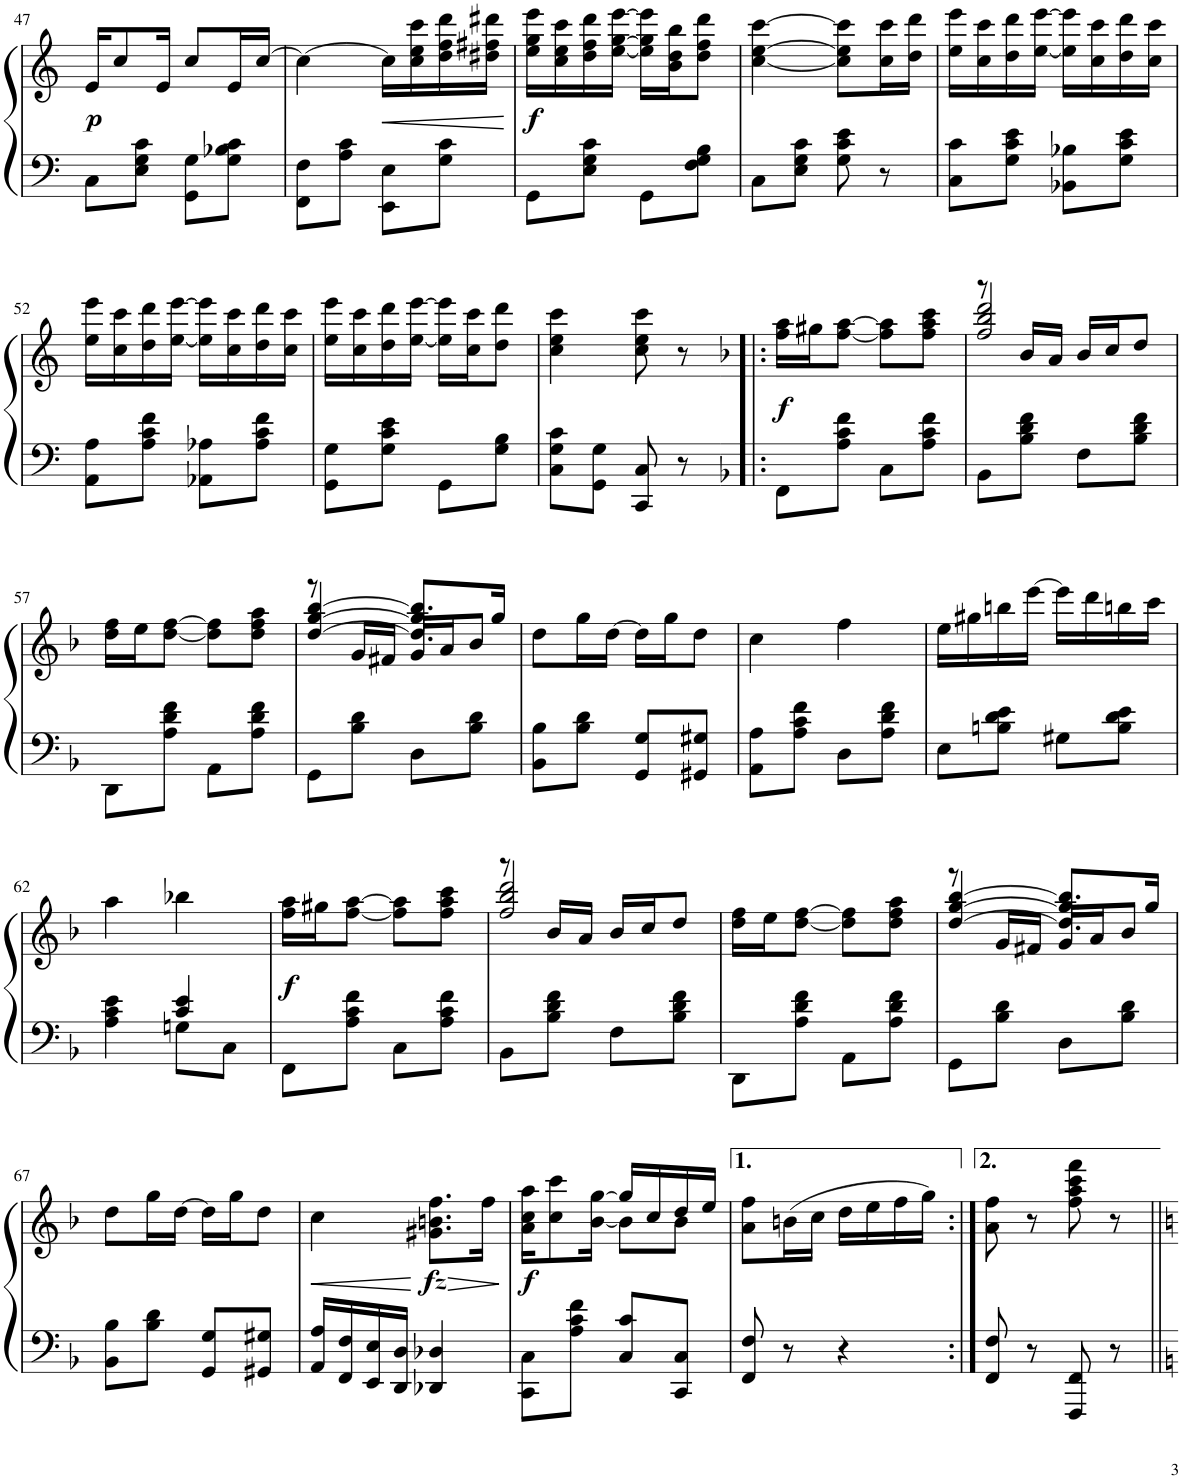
**kern	**kern	**dynam
*part1	*part1	*part1
*staff2	*staff1	*staff1/2
*I"Piano	*	*
*I'Pno.	*	*
!!LO:PB:g=z
*clefF4	*clefG2	*
*k[]	*k[]	*
*M2/4	*M2/4	*
=47	=47	=47
!	!	!LO:DY:b
8C\L	16e/KL	p
.	8cc/	.
8E\ 8G\ 8c\J	.	.
.	16e/Jk	.
8GG\ 8G\L	8cc/L	.
8G\ 8B-X\ 8c\J	16e/L	.
.	[16cc/JJ	.
=48	=48	=48
8FF\ 8F\L	4cc\_	.
8A\ 8c\J	.	.
!	!	!LO:HP:b
8EE\ 8E\L	16cc\LL]	<
.	16cc\ 16ee\ 16ccc\	.
8G\ 8c\J	16dd\ 16ff\ 16ddd\	.
.	16dd#X\ 16ff#X\ 16ddd#X\JJ	.
.	.	[
=49	=49	=49
!	!	!LO:DY:b
8GG\L	16ee\ 16gg\ 16eee\LL	f
.	16cc\ 16ee\ 16ccc\	.
8E\ 8G\ 8c\J	16dd\ 16ff\ 16ddd\	.
.	[16ee\ [16gg\ [16eee\JJ	.
8GG\L	16ee\] 16gg\] 16eee\]LL	.
.	16b\ 16dd\ 16bb\J	.
8F\ 8G\ 8B\J	8dd\ 8ff\ 8ddd\J	.
=50	=50	=50
8C\L	[4cc\ [4ee\ [4ccc\	.
8E\ 8G\ 8c\J	.	.
8G\ 8c\ 8e\	8cc\] 8ee\] 8ccc\]L	.
8r	16cc\ 16ccc\L	.
.	16dd\ 16ddd\JJ	.
=51	=51	=51
8C\ 8c\L	16ee\ 16eee\LL	.
.	16cc\ 16ccc\	.
8G\ 8c\ 8e\J	16dd\ 16ddd\	.
.	[16ee\ [16eee\JJ	.
8BB-X\ 8B-X\L	16ee\] 16eee\]LL	.
.	16cc\ 16ccc\	.
8G\ 8c\ 8e\J	16dd\ 16ddd\	.
.	16cc\ 16ccc\JJ	.
!!LO:LB:g=z
=52	=52	=52
8AA\ 8A\L	16ee\ 16eee\LL	.
.	16cc\ 16ccc\	.
8A\ 8c\ 8f\J	16dd\ 16ddd\	.
.	[16ee\ [16eee\JJ	.
8AA-X\ 8A-X\L	16ee\] 16eee\]LL	.
.	16cc\ 16ccc\	.
8A-\ 8c\ 8f\J	16dd\ 16ddd\	.
.	16cc\ 16ccc\JJ	.
=53	=53	=53
8GG\ 8G\L	16ee\ 16eee\LL	.
.	16cc\ 16ccc\	.
8G\ 8c\ 8e\J	16dd\ 16ddd\	.
.	[16ee\ [16eee\JJ	.
8GG\L	16ee\] 16eee\]LL	.
.	16cc\ 16ccc\J	.
8G\ 8B\J	8dd\ 8ddd\J	.
=54	=54	=54
8C\ 8G\ 8c\L	4cc\ 4ee\ 4ccc\	.
8GG\ 8G\J	.	.
8CC/ 8C/	8cc\ 8ee\ 8ccc\	.
8r	8r	.
=55!|:	=55!|:	=55!|:
*k[b-]	*k[b-]	*
!	!	!LO:DY:b
8FF\L	16ff\ 16aa\LL	f
.	16gg#X\J	.
8A\ 8c\ 8f\J	[8ff\ [8aa\J	.
8C\L	8ff\] 8aa\]L	.
8A\ 8c\ 8f\J	8ff\ 8aa\ 8ccc\J	.
=56	=56	=56
*	*^	*
8BB-\L	8r	2ff/ 2bb-/ 2ddd/	.
8B-\ 8d\ 8f\J	16b-/LL	.	.
.	16a/JJ	.	.
8F\L	16b-/LL	.	.
.	16cc/J	.	.
8B-\ 8d\ 8f\J	8dd/J	.	.
*	*v	*v	*
!!LO:LB:g=z
=57	=57	=57
8DD\L	16dd\ 16ff\LL	.
.	16ee\J	.
8A\ 8d\ 8f\J	[8dd\ [8ff\J	.
8AA\L	8dd\] 8ff\]L	.
8A\ 8d\ 8f\J	8dd\ 8ff\ 8aa\J	.
=58	=58	=58
*	*^	*
8GG\L	8r	[>4dd/ [>4gg/ [>4bb-/	.
8B-\ 8d\J	16g/LL	.	.
.	16f#X/JJ	.	.
8D\L	16g/LL	8.dd/] 8.gg/] 8.bb-/]L	.
.	16a/J	.	.
8B-\ 8d\J	8b-/J	.	.
.	.	16gg/Jk	.
*	*v	*v	*
=59	=59	=59
8BB-\ 8B-\L	8dd\L	.
8B-\ 8d\J	16gg\L	.
.	[16dd\JJ	.
8GG/ 8G/L	16dd\LL]	.
.	16gg\J	.
8GG#X/ 8G#X/J	8dd\J	.
=60	=60	=60
8AA\ 8A\L	4cc\	.
8A\ 8c\ 8f\J	.	.
8D\L	4ff\	.
8A\ 8d\ 8f\J	.	.
=61	=61	=61
8E\L	16ee\LL	.
.	16gg#X\	.
8Bn\ 8d\ 8e\J	16bbn\	.
.	[16eee\JJ	.
8G#X\L	16eee\LL]	.
.	16ddd\	.
8B\ 8d\ 8e\J	16bbn\	.
.	16ccc\JJ	.
!!LO:LB:g=z
=62	=62	=62
*^	*	*
4A\ 4c\ 4e\	4ryy	4aa\	.
4c/ 4e/	8Gn\L	4bb-X\	.
.	8C\J	.	.
=63	=63	=63	=63
!	!	!	!LO:DY:b
*v	*v	*	*
8FF\L	16ff\ 16aa\LL	f
.	16gg#X\J	.
8A\ 8c\ 8f\J	[8ff\ [8aa\J	.
8C\L	8ff\] 8aa\]L	.
8A\ 8c\ 8f\J	8ff\ 8aa\ 8ccc\J	.
=64	=64	=64
*	*^	*
8BB-\L	8r	2ff/ 2bb-/ 2ddd/	.
8B-\ 8d\ 8f\J	16b-/LL	.	.
.	16a/JJ	.	.
8F\L	16b-/LL	.	.
.	16cc/J	.	.
8B-\ 8d\ 8f\J	8dd/J	.	.
*	*v	*v	*
=65	=65	=65
8DD\L	16dd\ 16ff\LL	.
.	16ee\J	.
8A\ 8d\ 8f\J	[8dd\ [8ff\J	.
8AA\L	8dd\] 8ff\]L	.
8A\ 8d\ 8f\J	8dd\ 8ff\ 8aa\J	.
=66	=66	=66
*	*^	*
8GG\L	8r	[>4dd/ [>4gg/ [>4bb-/	.
8B-\ 8d\J	16g/LL	.	.
.	16f#X/JJ	.	.
8D\L	16g/LL	8.dd/] 8.gg/] 8.bb-/]L	.
.	16a/J	.	.
8B-\ 8d\J	8b-/J	.	.
.	.	16gg/Jk	.
*	*v	*v	*
!!LO:LB:g=z
=67	=67	=67
8BB-\ 8B-\L	8dd\L	.
8B-\ 8d\J	16gg\L	.
.	[16dd\JJ	.
8GG/ 8G/L	16dd\LL]	.
.	16gg\J	.
8GG#X/ 8G#X/J	8dd\J	.
=68	=68	=68
!	!	!LO:HP:b
16AA/ 16A/LL	4cc\	<
16FF/ 16F/	.	.
16EE/ 16E/	.	.
16DD/ 16D/JJ	.	.
!	!	!LO:HP:n=1:b
!	!	!LO:DY:n=1:b
4DD-X/ 4D-X/	8.g#X\ 8.bn\ 8.ff\L	[ > fz
.	16ff\Jk	.
.	.	]
=69	=69	=69
*	*^	*
!	!	!	!LO:DY:b
8CC\ 8C\L	16a\ 16cc\ 16aa\KL	4ryy	f
.	8cc\ 8ccc\	.	.
8A\ 8c\ 8f\J	.	.	.
.	[16b-\ [>16gg\Jk	.	.
8C/ 8c/L	16gg/LL]	8b-\L]	.
.	16cc/	.	.
8CC/ 8C/J	16dd/	8b-\J	.
.	16ee/JJ	.	.
*	*v	*v	*
=70	=70	=70
8FF/ 8F/	8a\ 8ff\L	.
8r	(16bn\L	.
.	16cc\JJ	.
4r	16dd\LL	.
.	16ee\	.
.	16ff\	.
.	16gg\JJ)	.
=71:|!	=71:|!	=71:|!
8FF/ 8F/	8a\ 8ff\	.
8r	8r	.
8FFF/ 8FF/	8ff\ 8aa\ 8ccc\ 8fff\	.
8r	8r	.
=||	=||	=||
*-	*-	*-
